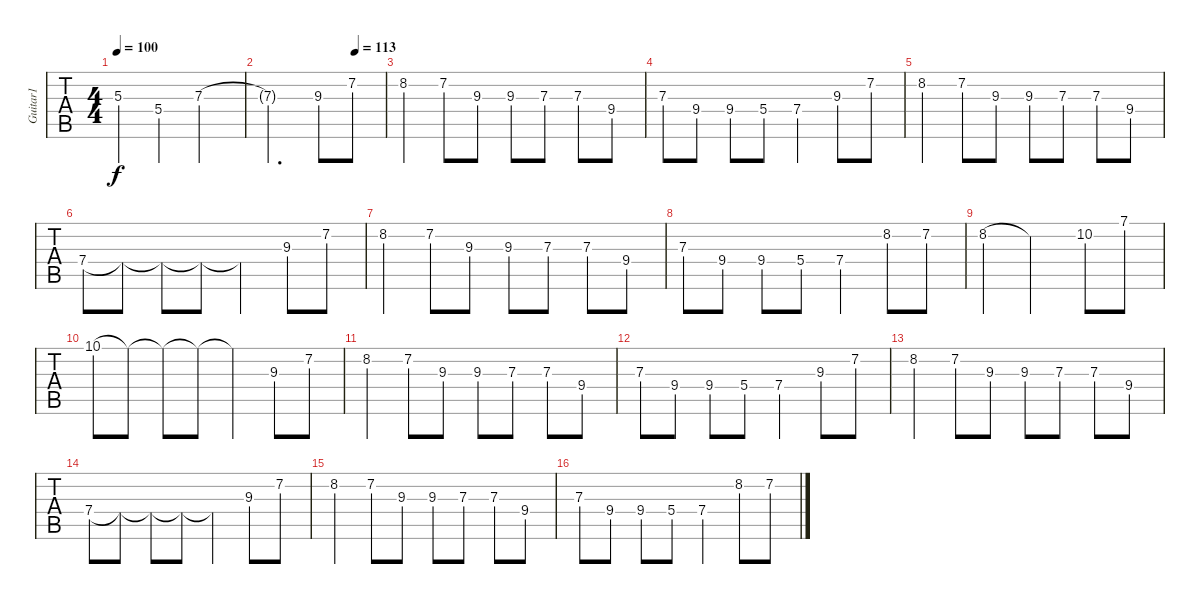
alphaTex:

\track ("Guitar1" "Guitar1") {instrument acousticguitarsteel}
\staff {tabs}
\tuning (E4 B3 G3 D3 A2 E2) {hide}
\ts (4 4)
\tempo 100
\clef g2
\ks c
5.3.4{dy f} 5.4.4 7.3.2 |
\tempo (113 0.75)
7.3{t}.2{d} 9.3.8 7.2.8 |
8.2.4 7.2.8 9.3.8 9.3.8 7.3.8 7.3.8 9.4.8 |
7.3.8 9.4.8 9.4.8 5.4.8 7.4.4 9.3.8 7.2.8 |
8.2.4 7.2.8 9.3.8 9.3.8 7.3.8 7.3.8 9.4.8 |
7.4.8 7.4{t}.8 7.4{t}.8 7.4{t}.8 7.4{t}.4 9.3.8 7.2.8 |
8.2.4 7.2.8 9.3.8 9.3.8 7.3.8 7.3.8 9.4.8 |
7.3.8 9.4.8 9.4.8 5.4.8 7.4.4 8.2.8 7.2.8 |
8.2.4 8.2{t}.2 10.2.8 7.1.8 |
10.1.8 10.1{t}.8 10.1{t}.8 10.1{t}.8 10.1{t}.4 9.3.8 7.2.8 |
8.2.4 7.2.8 9.3.8 9.3.8 7.3.8 7.3.8 9.4.8 |
7.3.8 9.4.8 9.4.8 5.4.8 7.4.4 9.3.8 7.2.8 |
8.2.4 7.2.8 9.3.8 9.3.8 7.3.8 7.3.8 9.4.8 |
7.4.8 7.4{t}.8 7.4{t}.8 7.4{t}.8 7.4{t}.4 9.3.8 7.2.8 |
8.2.4 7.2.8 9.3.8 9.3.8 7.3.8 7.3.8 9.4.8 |
7.3.8 9.4.8 9.4.8 5.4.8 7.4.4 8.2.8 7.2.8
